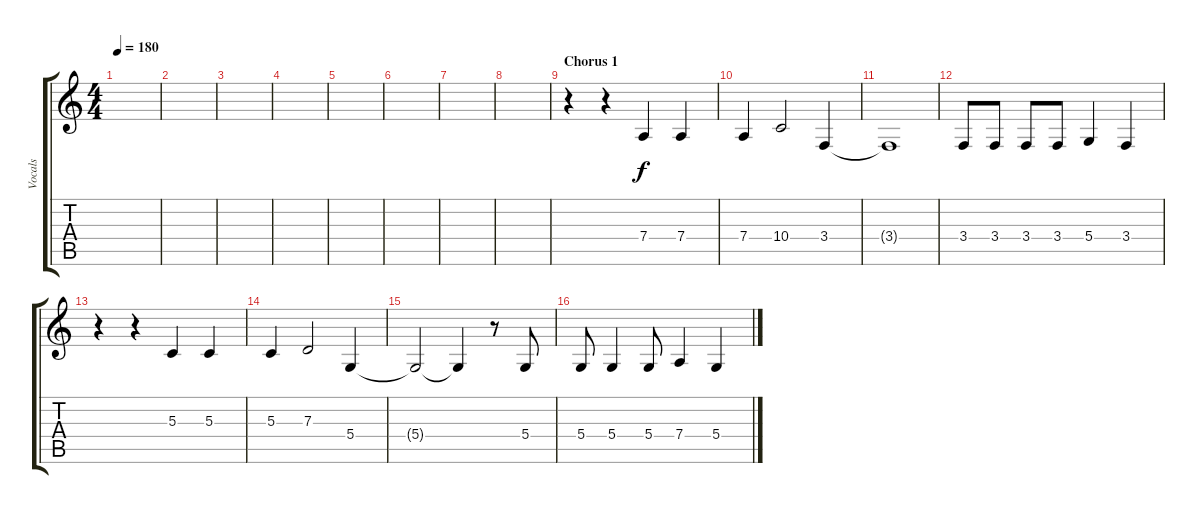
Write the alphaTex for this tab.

\track ("Vocals" "Vocals") {instrument lead8bassandlead}
\staff {score tabs}
\tuning (E4 B3 G3 D3 A2 E2) {hide}
\ts (4 4)
\tempo 180
\clef g2
\ks c
|
|
|
|
|
|
|
|
\section ("" "Chorus 1")
r.4 r.4 7.4.4 7.4.4 |
7.4.4 10.4.2 3.4.4 |
3.4{t}.1 |
3.4.8 3.4.8 3.4.8 3.4.8 5.4.4 3.4.4 |
r.4 r.4 5.3.4 5.3.4 |
5.3.4 7.3.2 5.4.4 |
5.4{t}.2 5.4{t}.4 r.8 5.4.8 |
5.4.8 5.4.4 5.4.8 7.4.4 5.4.4
